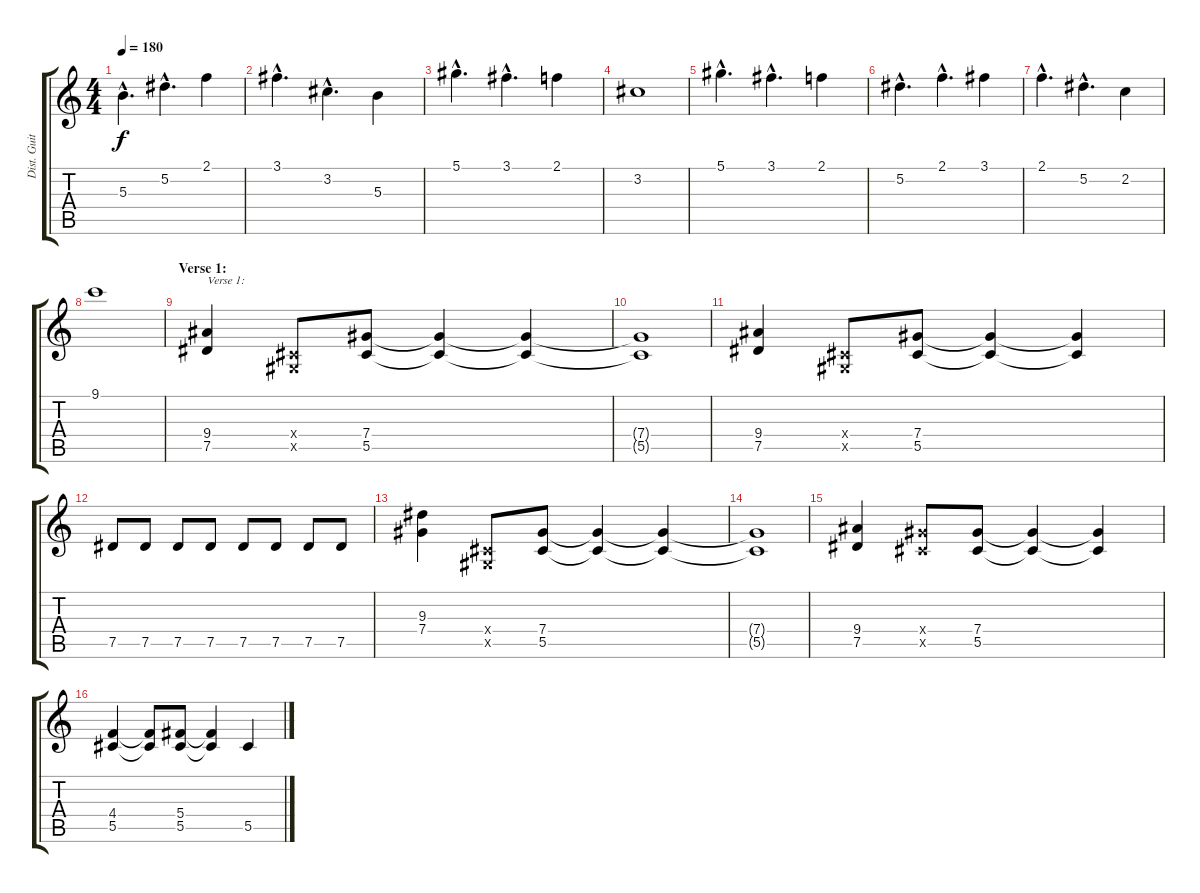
\track ("Dist. Guitar 1" "Dist. Guit") {instrument distortionguitar}
\staff {score tabs}
\tuning (Eb4 Bb3 Gb3 Db3 Ab2 Eb2) {hide}
\ts (4 4)
\tempo 180
\clef g2
\ks c
5.3{hac}.4{d dy f} 5.2{hac}.4{d} 2.1.4 |
3.1{hac}.4{d} 3.2{hac}.4{d} 5.3.4 |
5.1{hac}.4{d} 3.1{hac}.4{d} 2.1.4 |
3.2.1 |
5.1{hac}.4{d} 3.1{hac}.4{d} 2.1.4 |
5.2{hac}.4{d} 2.1{hac}.4{d} 3.1.4 |
2.1{hac}.4{d} 5.2{hac}.4{d} 2.2.4 |
9.1.1 |
\section ("" "Verse 1:")
(9.4 7.5).4{txt "Verse 1:"} (0.4{x} 0.5{x}).8 (7.4 5.5).8 (7.4{t} 5.5{t}).4 (7.4{t} 5.5{t}).4 |
(7.4{t} 5.5{t}).1 |
(9.4 7.5).4 (0.4{x} 0.5{x}).8 (7.4 5.5).8 (7.4{t} 5.5{t}).4 (7.4{t} 5.5{t}).4 |
7.5.8 7.5.8 7.5.8 7.5.8 7.5.8 7.5.8 7.5.8 7.5.8 |
(9.3 7.4).4 (0.4{x} 0.5{x}).8 (7.4 5.5).8 (7.4{t} 5.5{t}).4 (7.4{t} 5.5{t}).4 |
(7.4{t} 5.5{t}).1 |
(9.4 7.5).4 (7.4{x} 5.5{x}).8 (7.4 5.5).8 (7.4{t} 5.5{t}).4 (7.4{t} 5.5{t}).4 |
(4.4 5.5).4 (4.4{t} 5.5{t}).8 (5.4 5.5).8 (5.4{t} 5.5{t}).4 5.5.4
